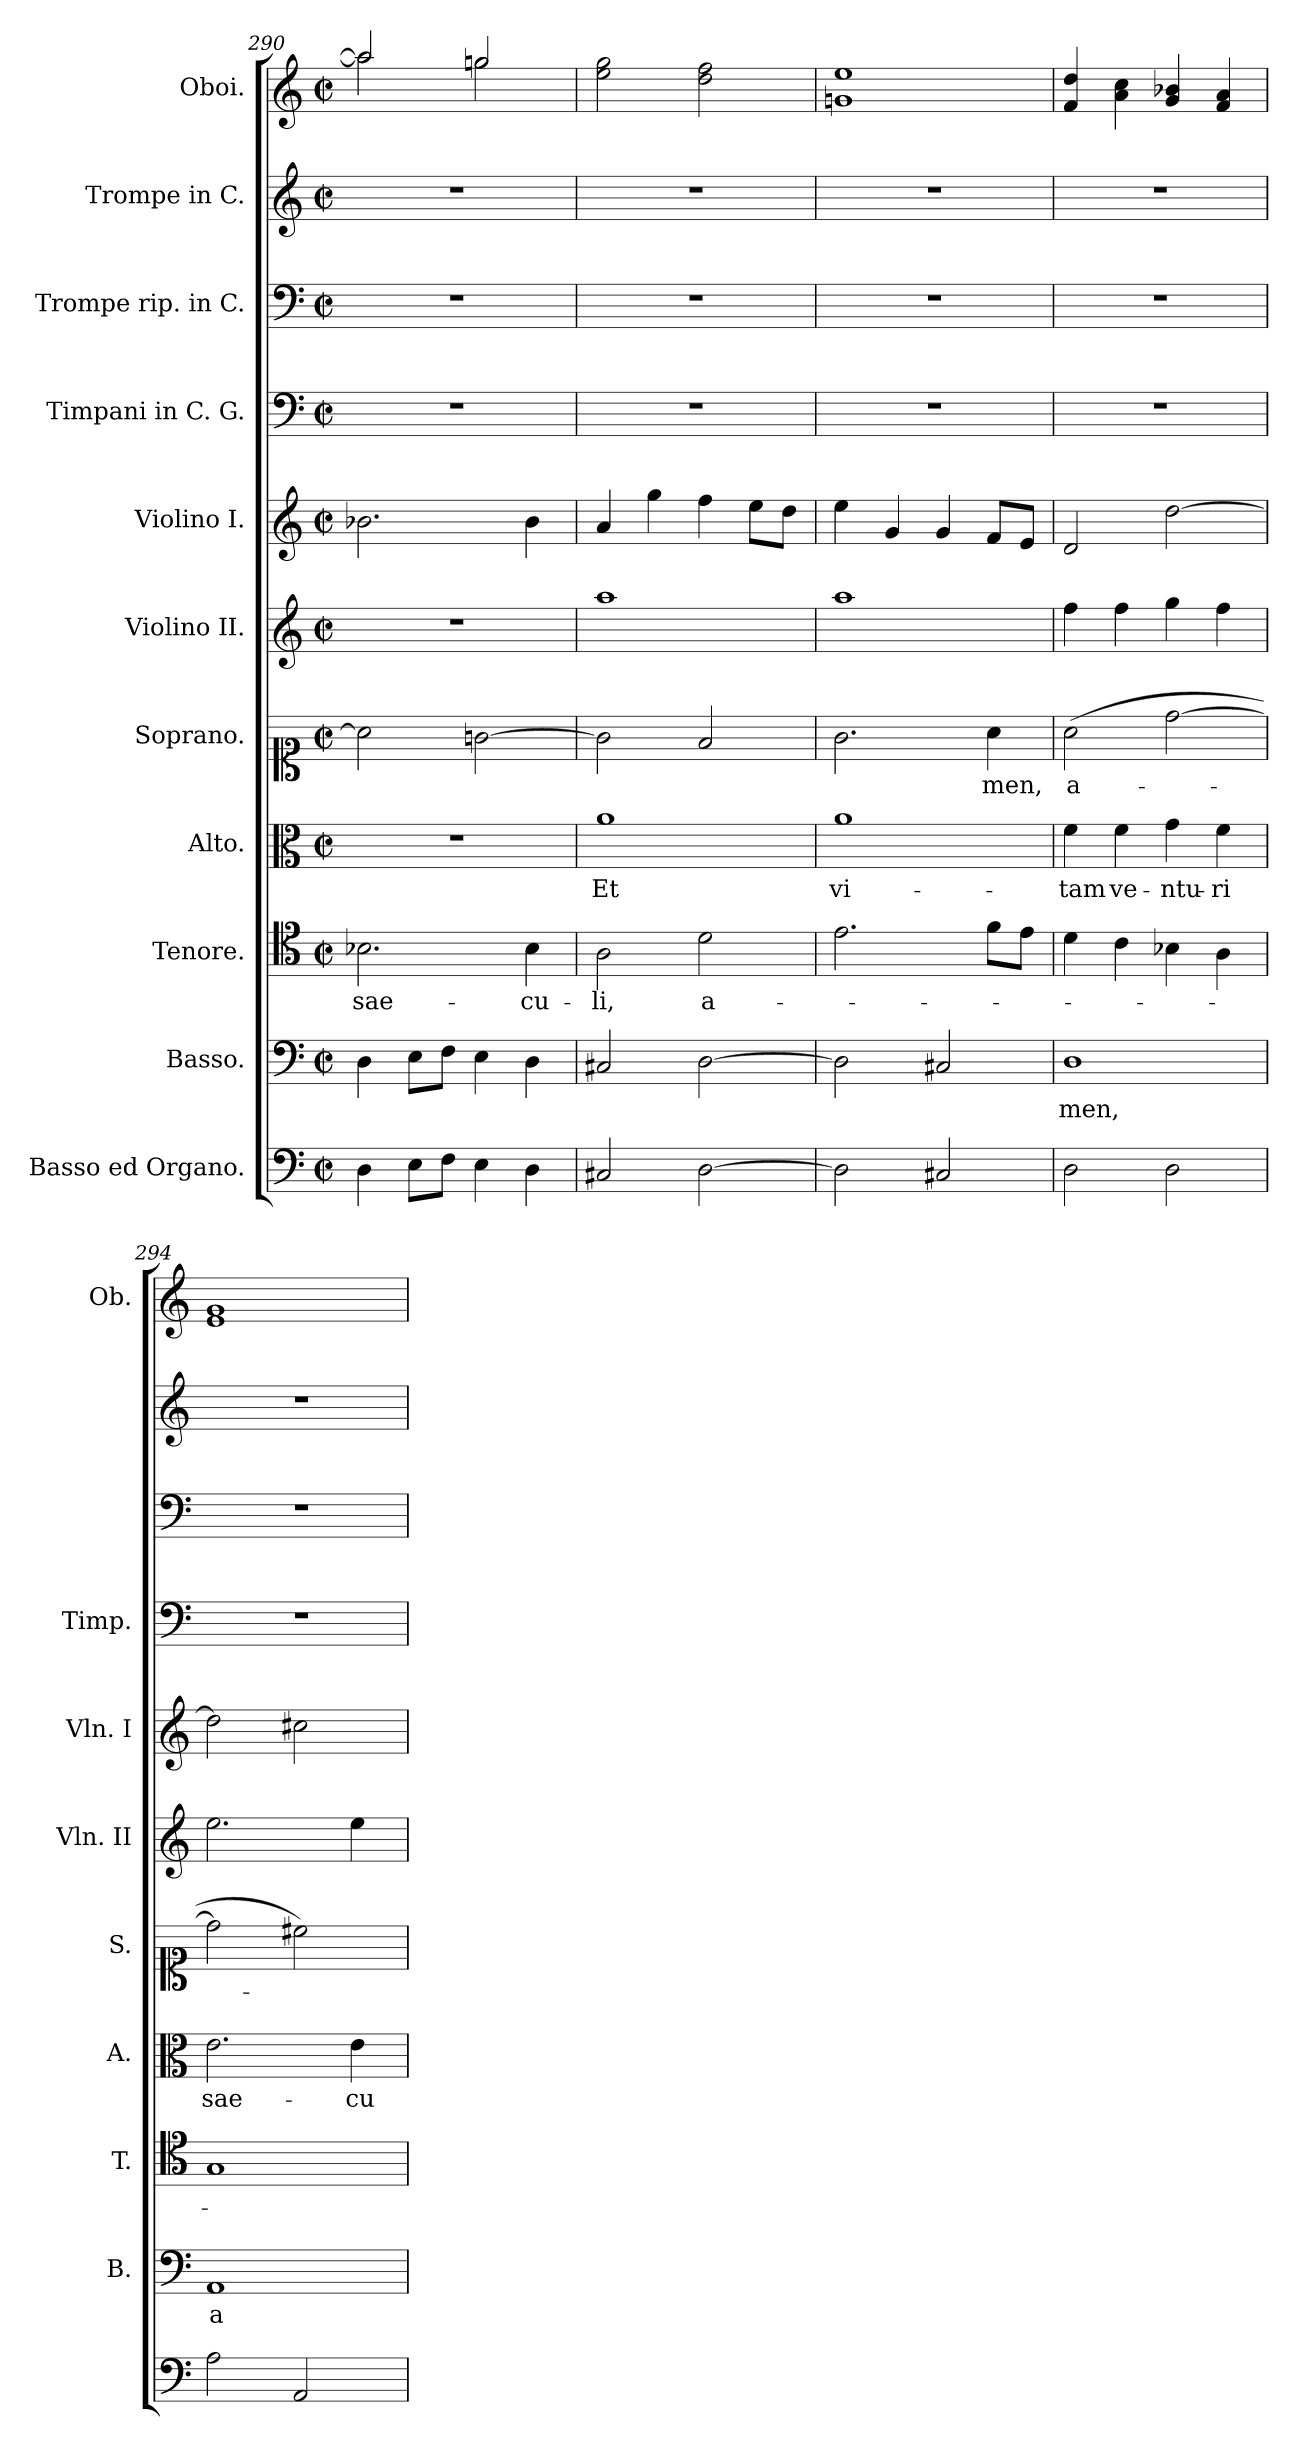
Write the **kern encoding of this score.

**kern	**kern	**text	**kern	**text	**kern	**text	**kern	**text	**kern	**kern	**kern	**kern	**kern	**kern
*part11	*part10	*part10	*part9	*part9	*part8	*part8	*part7	*part7	*part6	*part5	*part4	*part3	*part2	*part1
*staff11	*staff10	*staff10	*staff9	*staff9	*staff8	*staff8	*staff7	*staff7	*staff6	*staff5	*staff4	*staff3	*staff2	*staff1
*I"Basso ed  Organo.	*I"Basso.	*	*I"Tenore.	*	*I"Alto.	*	*I"Soprano.	*	*I"Violino II.	*I"Violino I.	*I"Timpani in C. G.	*I"Trompe rip. in C.	*I"Trompe in C.	*I"Oboi.
*	*I'B.	*	*I'T.	*	*I'A.	*	*I'S.	*	*I'Vln. II	*I'Vln. I	*I'Timp.	*	*	*I'Ob.
*clefF4	*clefF4	*	*clefC4	*	*clefC3	*	*clefC1	*	*clefG2	*clefG2	*clefF4	*clefF4	*clefG2	*clefG2
*k[]	*k[]	*	*k[]	*	*k[]	*	*k[]	*	*k[]	*k[]	*k[]	*k[]	*k[]	*k[]
*M2/2	*M2/2	*	*M2/2	*	*M2/2	*	*M2/2	*	*M2/2	*M2/2	*M2/2	*M2/2	*M2/2	*M2/2
*met(c|)	*met(c|)	*	*met(c|)	*	*met(c|)	*	*met(c|)	*	*met(c|)	*met(c|)	*met(c|)	*met(c|)	*met(c|)	*met(c|)
=290	=290	=290	=290	=290	=290	=290	=290	=290	=290	=290	=290	=290	=290	=290
!	!	!	!	!LO:LY:b	!	!	!	!	!	!	!	!	!	!
*	*	*	*	*	*	*	*	*	*	*	*	*	*	*^
4D\	4D\	.	2.B-X\	sae-	1r	.	2a\]	.	1r	2.b-X\	1r	1r	1r	2aa/]	2aa\]
8E\L	8E\L	.	.	.	.	.	.	.	.	.	.	.	.	.	.
8F\J	8F\J	.	.	.	.	.	.	.	.	.	.	.	.	.	.
4E\	4E\	.	.	.	.	.	[2gn\	.	.	.	.	.	.	2ggn/	2gg\
!	!	!	!	!LO:LY:b	!	!	!	!	!	!	!	!	!	!	!
4D\	4D\	.	4B-\	-cu-	.	.	.	.	.	4b-\	.	.	.	.	.
*	*	*	*	*	*	*	*	*	*	*	*	*	*	*v	*v
=291	=291	=291	=291	=291	=291	=291	=291	=291	=291	=291	=291	=291	=291	=291
!	!	!	!	!LO:LY:b	!	!LO:LY:b	!	!	!	!	!	!	!	!
2C#X/	2C#X/	.	2A\	-li,	1a	Et	2g\]	.	1aa	4a/	1r	1r	1r	2ee\ 2gg\
.	.	.	.	.	.	.	.	.	.	4gg\	.	.	.	.
!	!	!	!	!LO:LY:b	!	!	!	!	!	!	!	!	!	!
[2D\	[2D\	.	2d\	a-	.	.	2f/	.	.	4ff\	.	.	.	2dd\ 2ff\
.	.	.	.	.	.	.	.	.	.	8ee\L	.	.	.	.
.	.	.	.	.	.	.	.	.	.	8dd\J	.	.	.	.
=292	=292	=292	=292	=292	=292	=292	=292	=292	=292	=292	=292	=292	=292	=292
!	!	!	!	!	!	!LO:LY:b	!	!	!	!	!	!	!	!
2D\]	2D\]	.	2.e\	.	1a	vi-	2.g\	.	1aa	4ee\	1r	1r	1r	1gn 1ee
.	.	.	.	.	.	.	.	.	.	4g/	.	.	.	.
2C#X/	2C#X/	.	.	.	.	.	.	.	.	4g/	.	.	.	.
!	!	!	!	!	!	!	!	!LO:LY:b	!	!	!	!	!	!
.	.	.	8f\L	.	.	.	4a\	-men,	.	8f/L	.	.	.	.
.	.	.	8e\J	.	.	.	.	.	.	8e/J	.	.	.	.
=293	=293	=293	=293	=293	=293	=293	=293	=293	=293	=293	=293	=293	=293	=293
!	!	!LO:LY:b	!	!	!	!LO:LY:b	!	!LO:LY:b	!	!	!	!	!	!
2D\	1D	-men,	4d\	.	4f\	-tam	(>2a\	a-	4ff\	2d/	1r	1r	1r	4f/ 4dd/
!	!	!	!	!	!	!LO:LY:b	!	!	!	!	!	!	!	!
.	.	.	4c\	.	4f\	ve-	.	.	4ff\	.	.	.	.	4a\ 4cc\
!	!	!	!	!	!	!LO:LY:b	!	!	!	!	!	!	!	!
2D\	.	.	4B-X\	.	4g\	-ntu-	[2dd\	.	4gg\	[2dd\	.	.	.	4g/ 4b-X/
!	!	!	!	!	!	!LO:LY:b	!	!	!	!	!	!	!	!
.	.	.	4A\	.	4f\	-ri	.	.	4ff\	.	.	.	.	4f/ 4a/
=294	=294	=294	=294	=294	=294	=294	=294	=294	=294	=294	=294	=294	=294	=294
!	!	!LO:LY:b	!	!	!	!LO:LY:b	!	!	!	!	!	!	!	!
2A\	1AA	a-	1G	.	2.e\	sae-	2dd\]	.	2.ee\	2dd\]	1r	1r	1r	1e 1g
2AA/	.	.	.	.	.	.	2cc#X\)	.	.	2cc#X\	.	.	.	.
!	!	!	!	!	!	!LO:LY:b	!	!	!	!	!	!	!	!
.	.	.	.	.	4e\	-cu-	.	.	4ee\	.	.	.	.	.
=	=	=	=	=	=	=	=	=	=	=	=	=	=	=
*-	*-	*-	*-	*-	*-	*-	*-	*-	*-	*-	*-	*-	*-	*-
